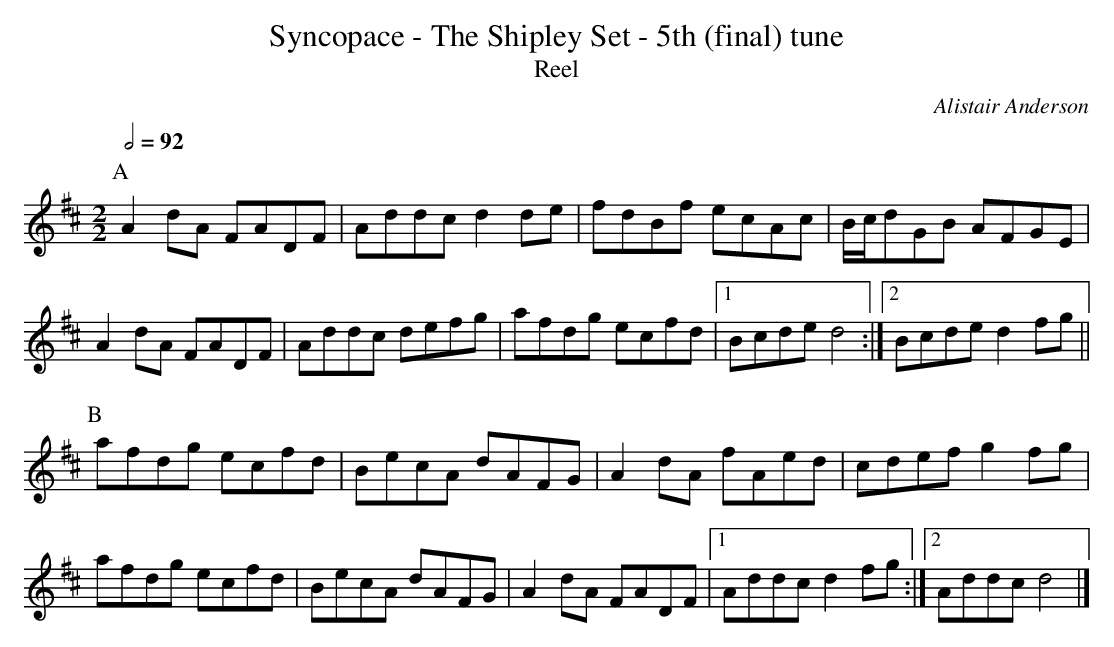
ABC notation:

X:1
T:Syncopace - The Shipley Set - 5th (final) tune
T:Reel
C:Alistair Anderson
L:1/8
M:2/2
Q:1/2=92
K:D
P:A
A2 dA FADF | Addc d2 de | fdBf ecAc | B/c/dGB AFGE |
A2 dA FADF | Addc defg | afdg ecfd |1 Bcde d4:|2 Bcde d2 fg ||
P:B
afdg ecfd | BecA dAFG | A2 dA fAed | cdef g2 fg |
afdg ecfd | BecA dAFG | A2 dA  FADF |1 Addc d2 fg :|2 Addc d4 |]
